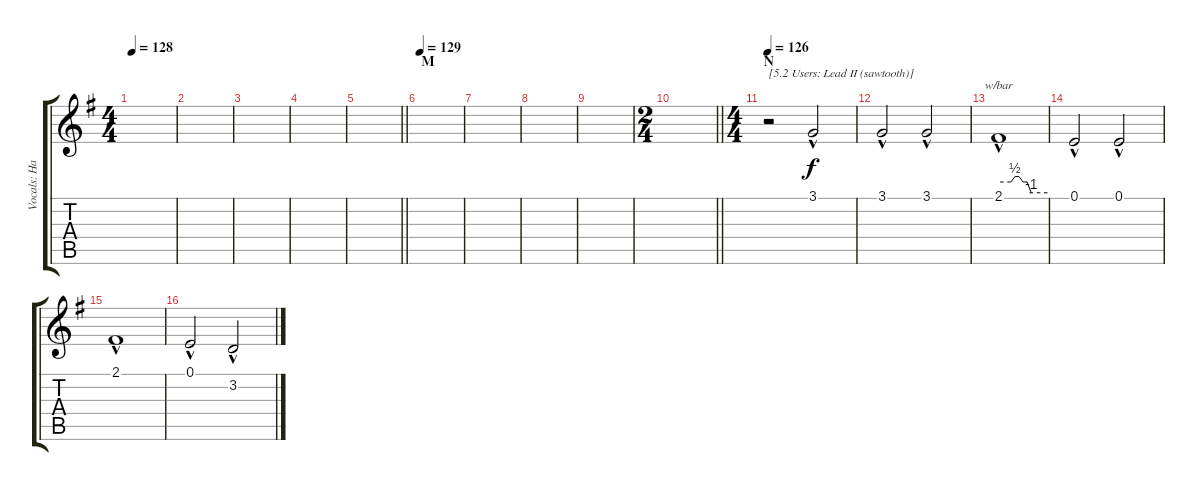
\track ("Vocals: Halford" "Vocals: Ha") {instrument lead1square}
\staff {score tabs}
\tuning (E4 B3 G3 D3 A2 E2) {hide}
\ts (4 4)
\tempo 128
\clef g2
\ks g
|
|
|
|
\barLineRight lightlight
|
\section ("" "M")
\tempo 129
|
|
|
|
\ts (2 4)
\barLineRight lightlight
|
\ts (4 4)
\section ("" "N")
\tempo 126
r.2{txt "[5.2 Users: Lead II (sawtooth)]" volume 16 instrument lead2sawtooth} 3.1{hac}.2 |
3.1{hac}.2 3.1{hac}.2 |
2.1{hac}.1{tbe (custom default 0 0 15 0 20 2 25 2 30 0 35 0 40 -4 60 -4)} |
0.1{hac}.2 0.1{hac}.2 |
2.1{hac}.1 |
0.1{hac}.2 3.2{hac}.2
